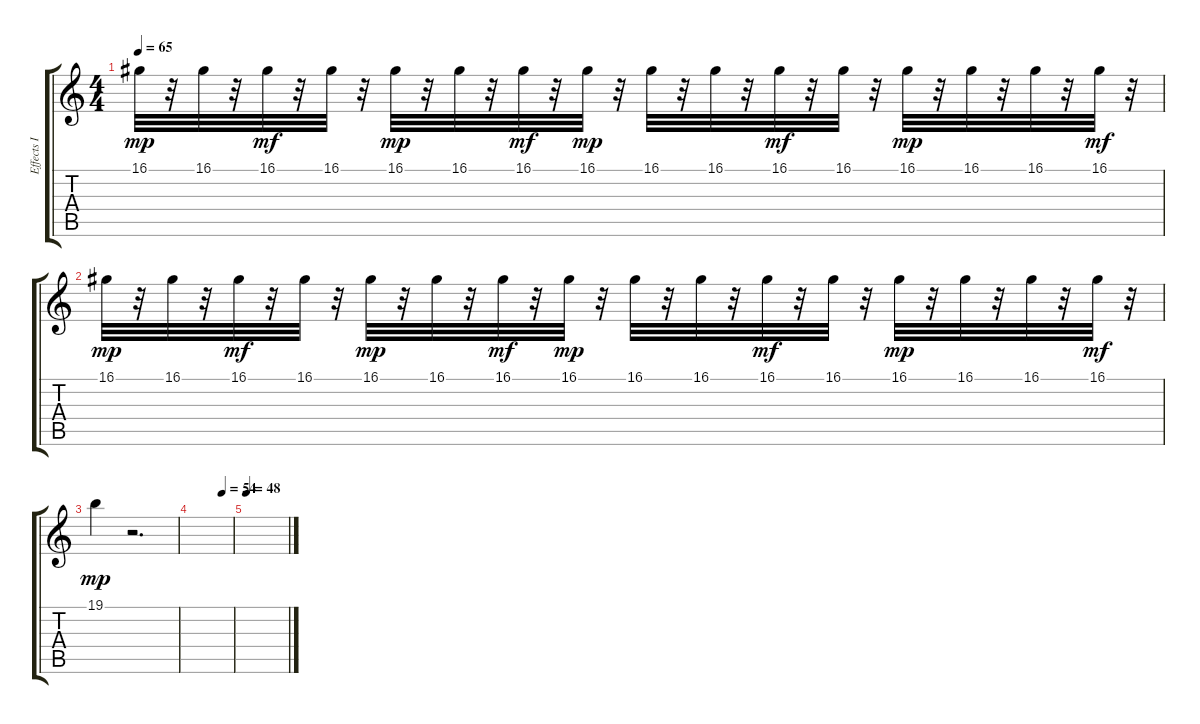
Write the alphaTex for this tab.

\track ("Effects I" "Effects I") {instrument shamisen}
\staff {score tabs}
\tuning (E4 B3 G3 D3 A2 E2) {hide}
\ts (4 4)
\tempo 65
\clef g2
\ks c
16.1.32{dy mp} r.32 16.1.32 r.32 16.1.32{dy mf} r.32 16.1.32 r.32 16.1.32{dy mp} r.32 16.1.32 r.32 16.1.32{dy mf} r.32 16.1.32{dy mp} r.32 16.1.32 r.32 16.1.32 r.32 16.1.32{dy mf} r.32 16.1.32 r.32 16.1.32{dy mp} r.32 16.1.32 r.32 16.1.32 r.32 16.1.32{dy mf} r.32 |
16.1.32{dy mp} r.32 16.1.32 r.32 16.1.32{dy mf} r.32 16.1.32 r.32 16.1.32{dy mp} r.32 16.1.32 r.32 16.1.32{dy mf} r.32 16.1.32{dy mp} r.32 16.1.32 r.32 16.1.32 r.32 16.1.32{dy mf} r.32 16.1.32 r.32 16.1.32{dy mp} r.32 16.1.32 r.32 16.1.32 r.32 16.1.32{dy mf} r.32 |
19.1.4{dy mp} r.2{d} |
\tempo (54 0.75)
|
\tempo 48
